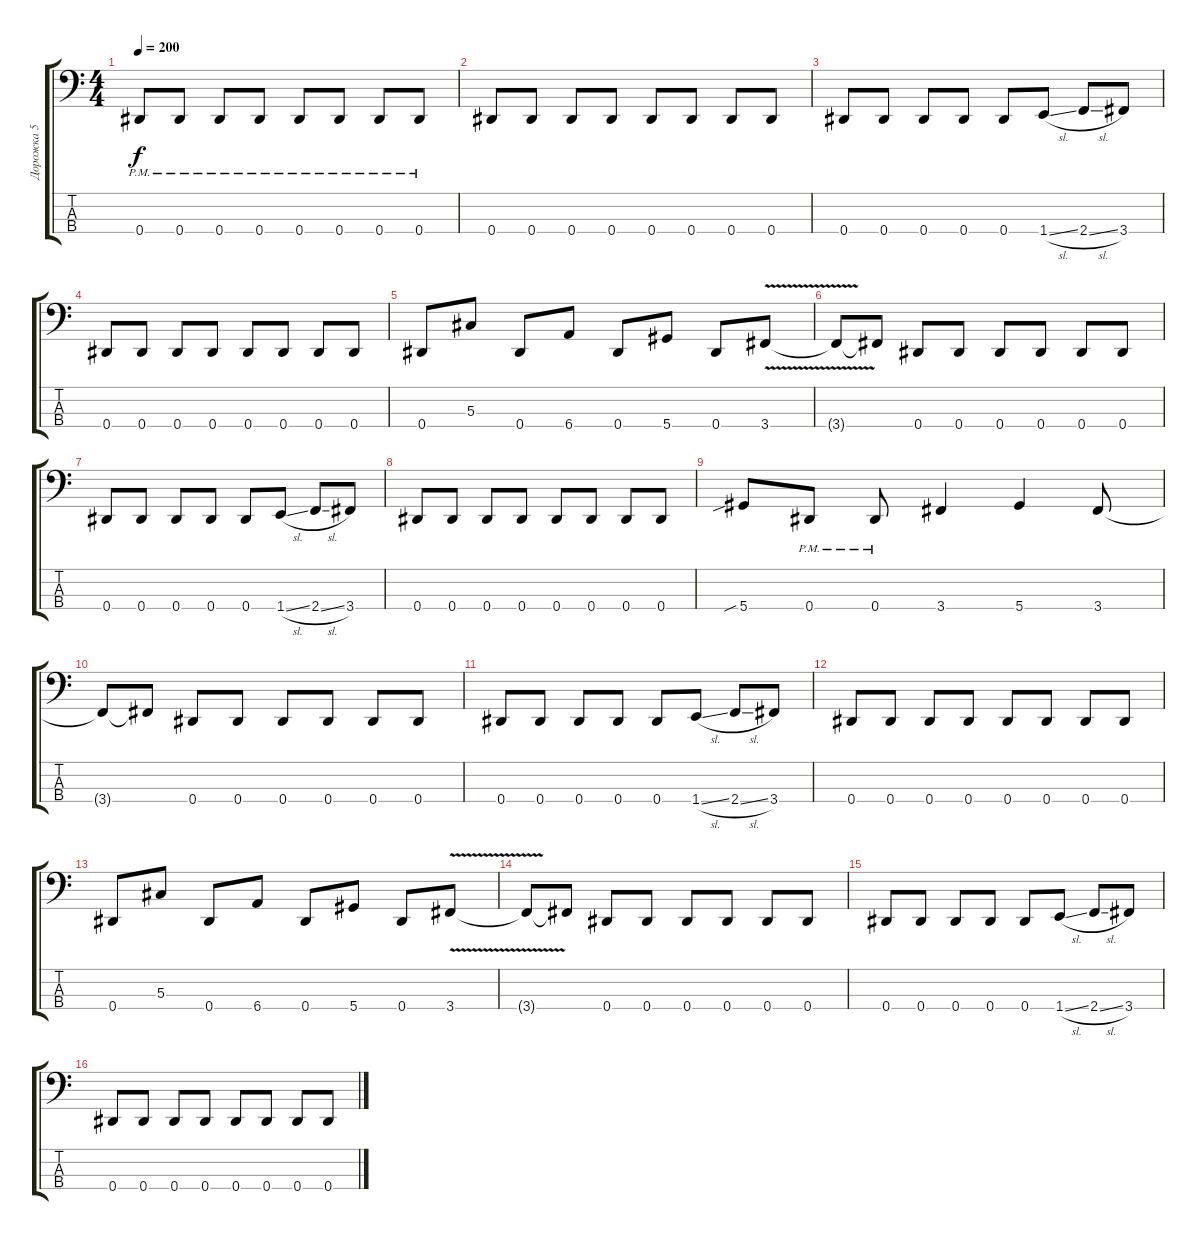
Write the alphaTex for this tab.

\track ("Дорожка 5" "Дорожка 5") {instrument electricbasspick}
\staff {score tabs}
\tuning (Gb2 Db2 Ab1 Eb1) {hide}
\ts (4 4)
\tempo 200
\clef f4
\ks c
0.4{pm}.8{dy f} 0.4{pm}.8 0.4{pm}.8 0.4{pm}.8 0.4{pm}.8 0.4{pm}.8 0.4{pm}.8 0.4{pm}.8 |
0.4.8 0.4.8 0.4.8 0.4.8 0.4.8 0.4.8 0.4.8 0.4.8 |
0.4.8 0.4.8 0.4.8 0.4.8 0.4.8 1.4{sl}.8 2.4{sl}.8 3.4.8 |
0.4.8 0.4.8 0.4.8 0.4.8 0.4.8 0.4.8 0.4.8 0.4.8 |
0.4.8 5.3.8 0.4.8 6.4.8 0.4.8 5.4.8 0.4.8 3.4{v}.8 |
3.4{t}.8 3.4{t}.8 0.4.8 0.4.8 0.4.8 0.4.8 0.4.8 0.4.8 |
0.4.8 0.4.8 0.4.8 0.4.8 0.4.8 1.4{sl}.8 2.4{sl}.8 3.4.8 |
0.4.8 0.4.8 0.4.8 0.4.8 0.4.8 0.4.8 0.4.8 0.4.8 |
5.4{sib}.8 0.4{pm}.8 0.4{pm}.8 3.4.4 5.4.4 3.4.8 |
3.4{t}.8 3.4{t}.8 0.4.8 0.4.8 0.4.8 0.4.8 0.4.8 0.4.8 |
0.4.8 0.4.8 0.4.8 0.4.8 0.4.8 1.4{sl}.8 2.4{sl}.8 3.4.8 |
0.4.8 0.4.8 0.4.8 0.4.8 0.4.8 0.4.8 0.4.8 0.4.8 |
0.4.8 5.3.8 0.4.8 6.4.8 0.4.8 5.4.8 0.4.8 3.4{v}.8 |
3.4{t}.8 3.4{t}.8 0.4.8 0.4.8 0.4.8 0.4.8 0.4.8 0.4.8 |
0.4.8 0.4.8 0.4.8 0.4.8 0.4.8 1.4{sl}.8 2.4{sl}.8 3.4.8 |
0.4.8 0.4.8 0.4.8 0.4.8 0.4.8 0.4.8 0.4.8 0.4.8
